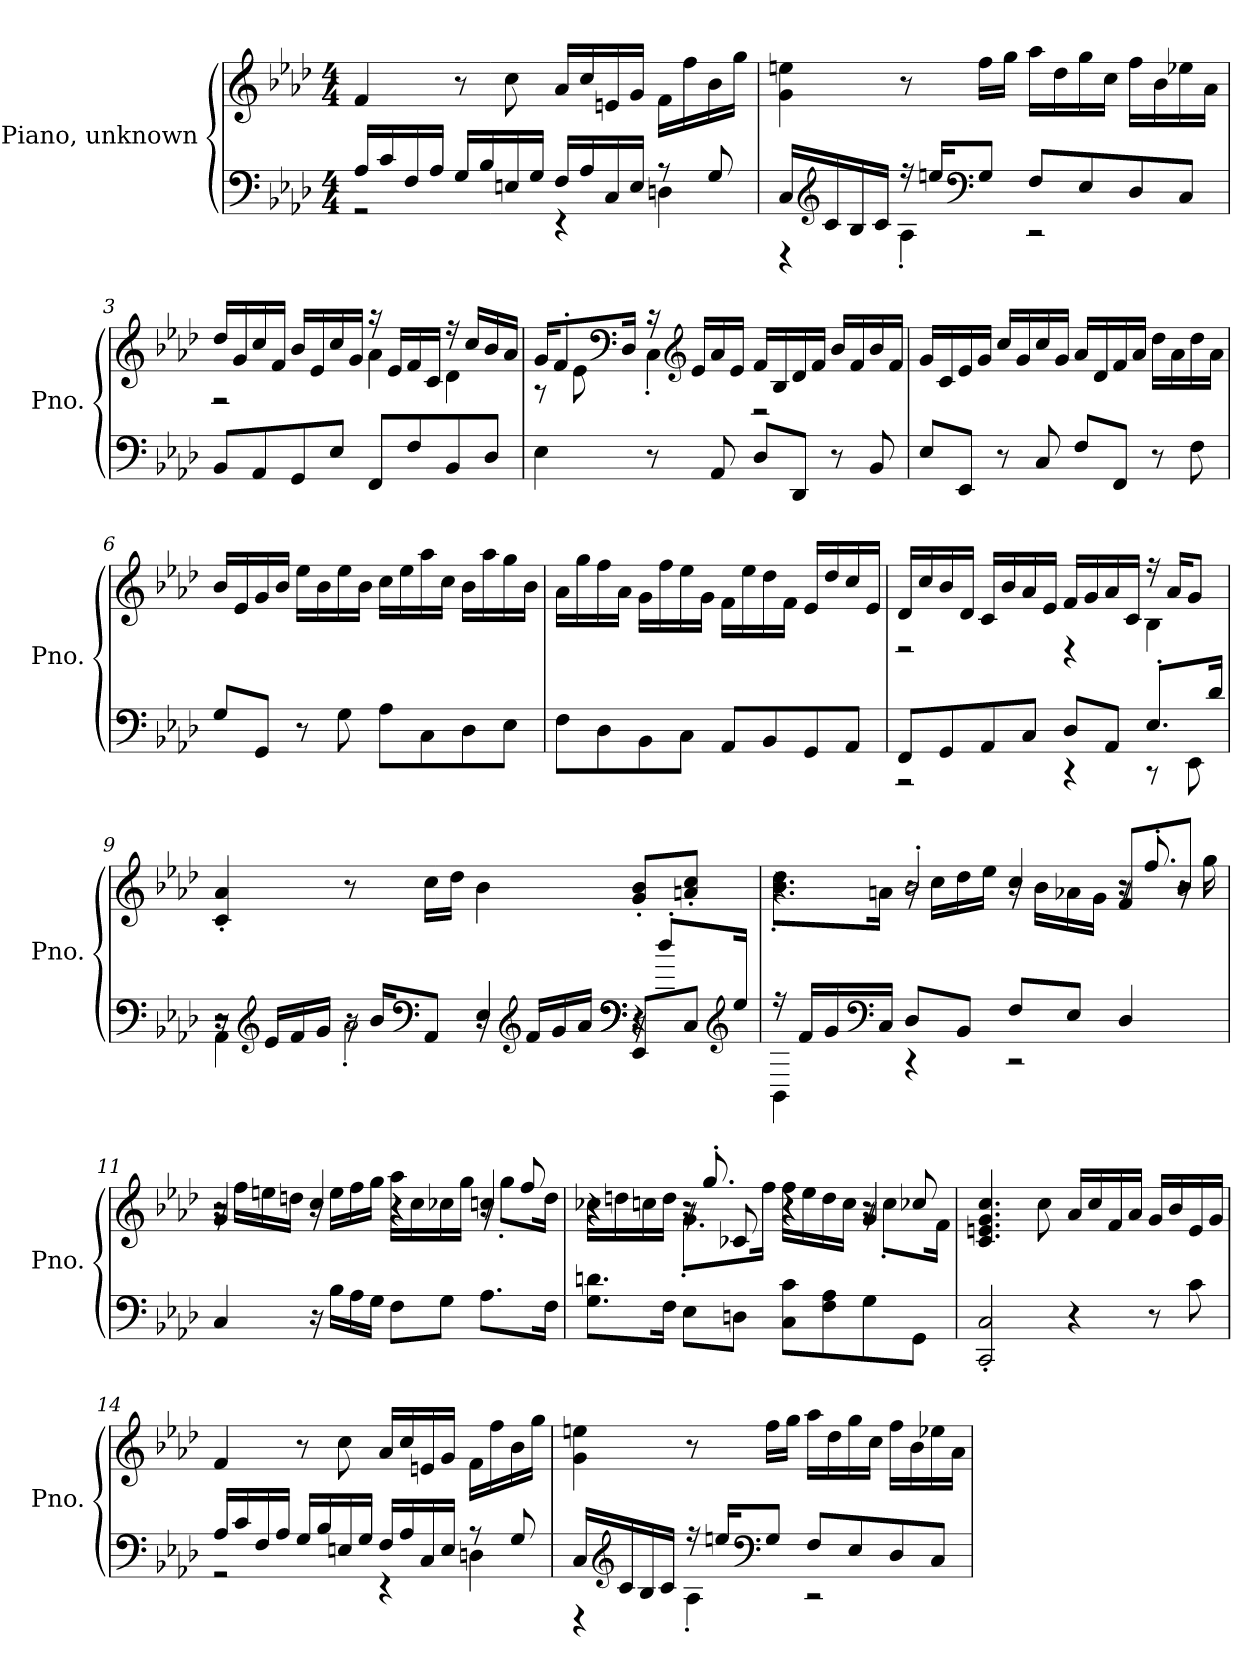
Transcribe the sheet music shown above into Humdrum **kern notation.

**kern	**kern
*part1	*part1
*staff2	*staff1
*I"Piano, unknown	*
*I'Pno.	*
*clefF4	*clefG2
*k[b-e-a-d-]	*k[b-e-a-d-]
*M4/4	*M4/4
*MM120	*MM120
=1	=1
*^	*
16A-/LL	2r	4f/
16c/	.	.
16F/	.	.
16A-/JJ	.	.
16G/LL	.	8r
16B-/	.	.
16En/	.	8cc\
16G/JJ	.	.
16F/LL	4r	16a-/LL
16A-/	.	16cc/
16C/	.	16en/
16E/JJ	.	16g/JJ
8r	4Dn\	16f\LL
.	.	16ff\
8G/	.	16b-\
.	.	16gg\JJ
=2	=2	=2
16C/LL	4r	4g\ 4een\
*clefG2	*	*
16c/	.	.
16B-/	.	.
16c/JJ	.	.
16r	4A-'\	8r
16een/KL	.	.
*clefF4	*	*
8G/J	.	16ff\LL
.	.	16gg\JJ
8F/L	2r	16aa-\LL
.	.	16dd-\
8E-/	.	16gg\
.	.	16cc\JJ
8D-/	.	16ff\LL
.	.	16b-\
8C/J	.	16ee-X\
.	.	16a-\JJ
*v	*v	*
!!LO:LB:g=z
=3	=3
*	*^
8BB-/L	16dd-/LL	2r
.	16g/	.
8AA-/	16cc/	.
.	16f/JJ	.
8GG/	16b-/LL	.
.	16e-/	.
8E-/J	16cc/	.
.	16g/JJ	.
8FF/L	16r	4a-\
.	16e-/LL	.
8F/	16f/	.
.	16c/JJ	.
8BB-/	16r	4d-\
.	16cc/LL	.
8D-/J	16b-/	.
.	16a-/JJ	.
=4	=4	=4
4E-\	16g/KL	8r
.	8f'/	.
.	.	8e-\
*	*clefF4	*
.	16D-/Jk	.
8r	16r	4C'\
*	*clefG2	*
.	16e-/LL	.
8AA-/	16a-/	.
.	16e-/JJ	.
8D-/L	16f/LL	2r
.	16B-/	.
8DD-/J	16d-/	.
.	16f/JJ	.
8r	16b-/LL	.
.	16f/	.
8BB-/	16b-/	.
.	16f/JJ	.
*	*v	*v
!!LO:LB:g=z
=5	=5
8E-/L	16g/LL
.	16c/
8EE-/J	16e-/
.	16g/JJ
8r	16cc/LL
.	16g/
8C/	16cc/
.	16g/JJ
8F/L	16a-/LL
.	16d-/
8FF/J	16f/
.	16a-/JJ
8r	16dd-\LL
.	16a-\
8F\	16dd-\
.	16a-\JJ
=6	=6
8G/L	16b-/LL
.	16e-/
8GG/J	16g/
.	16b-/JJ
8r	16ee-\LL
.	16b-\
8G\	16ee-\
.	16b-\JJ
8A-\L	16cc\LL
.	16ee-\
8C\	16aa-\
.	16cc\JJ
8D-\	16b-\LL
.	16aa-\
8E-\J	16gg\
.	16b-\JJ
!!LO:LB:g=z
=7	=7
8F\L	16a-\LL
.	16gg\
8D-\	16ff\
.	16a-\JJ
8BB-\	16g\LL
.	16ff\
8C\J	16ee-\
.	16g\JJ
8AA-/L	16f\LL
.	16ee-\
8BB-/	16dd-\
.	16f\JJ
8GG/	16e-/LL
.	16dd-/
8AA-/J	16cc/
.	16e-/JJ
=8	=8
*^	*^
8FF/L	2r	16d-/LL	2r
.	.	16cc/	.
8GG/	.	16b-/	.
.	.	16d-/JJ	.
8AA-/	.	16c/LL	.
.	.	16b-/	.
8C/J	.	16a-/	.
.	.	16e-/JJ	.
8D-/L	4r	16f/LL	4r
.	.	16g/	.
8AA-/J	.	16a-/	.
.	.	16c/JJ	.
8.E-'/L	8r	16r	4B-\
.	.	16a-/KL	.
.	8EE-\	8g/J	.
16d-/Jk	.	.	.
*	*	*v	*v
!!LO:LB:g=z
=9	=9	=9
*	*^	*
16r	4AA-\	2r	4c/' 4a-/'
*clefG2	*	*	*
16e-/LL	.	.	.
16f/	.	.	.
16g/JJ	.	.	.
16r	2a-'\	.	8r
16b-/KL	.	.	.
*clefF4	*	*	*
8AA-/J	.	.	16cc\LL
.	.	.	16dd-\JJ
16r	.	4E-/	4b-\
*clefG2	*	*	*
16f/LL	.	.	.
16g/	.	.	.
16a-/JJ	.	.	.
*clefF4	*	*	*
16r	4r	8EE-/L	8g/' 8b-/'L
8dd-'/L	.	.	.
.	.	8C/J	8an/' 8cc/'J
*clefG2	*	*	*
16ee-/Jk	.	.	.
*	*v	*v	*
=10	=10	=10
*	*	*^
*	*	*	*^
16r	4BB-\	2r	8.b-\' 8.dd-\'L	4r
16f/LL	.	.	.	.
16g/	.	.	.	.
*clefF4	*	*	*	*
16C/JJ	.	.	16an\Jk	.
8D-/L	4r	.	16r	2b-'/
.	.	.	16cc\LL	.
8BB-/J	.	.	16dd-\	.
.	.	.	16ee-\JJ	.
8F/L	2r	4cc/	16r	.
.	.	.	16b-\LL	.
8E-/J	.	.	16a-X\	.
.	.	.	16g\JJ	.
4D-/	.	16r	8r	8f/L
.	.	8.ff'/	.	.
.	.	.	16r	8b-/J
.	.	.	16gg\	.
*v	*v	*	*	*
!!LO:LB:g=z	!!	!!
=11	=11	=11	=11
4C/	2r	16r	4g/
.	.	16ff\LL	.
.	.	16een\	.
.	.	16ddn\JJ	.
16r	.	16r	4cc/
16B-\LL	.	16ee\LL	.
16A-\	.	16ff\	.
16G\JJ	.	16gg\JJ	.
8F\L	4r	16aa-\LL	4r
.	.	16cc\	.
8G\J	.	16cc-X\	.
.	.	16gg\JJ	.
8.A-\L	8r	16r	4ccn/
.	.	8gg'\L	.
.	8ff/	.	.
16F\Jk	.	16dd\Jk	.
=12	=12	=12	=12
8.G\ 8.dn\L	4r	16cc-X\LL	4r
.	.	16ddn\	.
.	.	16ccn\	.
16F\Jk	.	16dd\JJ	.
8E-\L	16r	8.g'\L	8r
.	8.gg'/	.	.
8Dn\J	.	.	8c-X/
.	.	16ff\Jk	.
8C\ 8c\L	4r	16ff\LL	4r
.	.	16ee-\	.
8F\ 8A-\	.	16dd\	.
.	.	16cc\JJ	.
8G\	8r	16r	4g/
.	.	8cc'\L	.
8GG\J	8cc-X/	.	.
.	.	16f\Jk	.
*	*v	*v	*v
!!LO:PB:g=z
=13	=13
2CC/' 2C/'	4.c/ 4.en/ 4.g/ 4.cc/
.	8cc\
4r	16a-/LL
.	16cc/
.	16f/
.	16a-/JJ
8r	16g/LL
.	16b-/
8c\	16e/
.	16g/JJ
=14	=14
*^	*
16A-/LL	2r	4f/
16c/	.	.
16F/	.	.
16A-/JJ	.	.
16G/LL	.	8r
16B-/	.	.
16En/	.	8cc\
16G/JJ	.	.
16F/LL	4r	16a-/LL
16A-/	.	16cc/
16C/	.	16en/
16E/JJ	.	16g/JJ
8r	4Dn\	16f\LL
.	.	16ff\
8G/	.	16b-\
.	.	16gg\JJ
!!LO:LB:g=z
=15	=15	=15
16C/LL	4r	4g\ 4een\
*clefG2	*	*
16c/	.	.
16B-/	.	.
16c/JJ	.	.
16r	4A-'\	8r
16een/KL	.	.
*clefF4	*	*
8G/J	.	16ff\LL
.	.	16gg\JJ
8F/L	2r	16aa-\LL
.	.	16dd-\
8E-/	.	16gg\
.	.	16cc\JJ
8D-/	.	16ff\LL
.	.	16b-\
8C/J	.	16ee-X\
.	.	16a-\JJ
*v	*v	*
=	=
*-	*-
